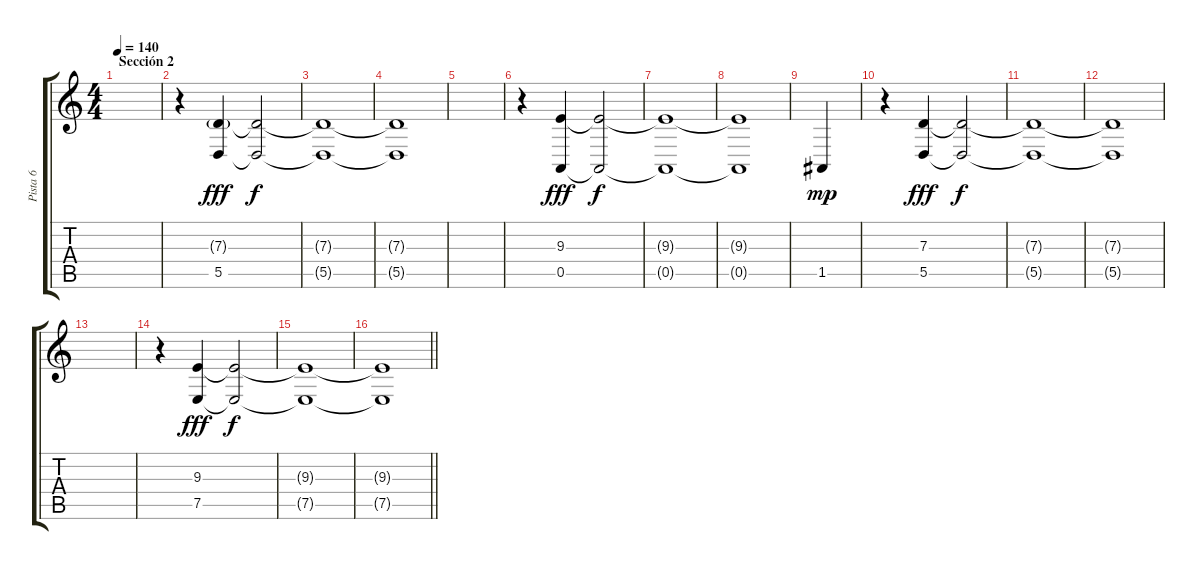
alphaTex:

\track ("Pista 6" "Pista 6") {instrument stringensemble1}
\staff {score tabs}
\tuning (E4 B3 G3 D3 A2 E2) {hide}
\ts (4 4)
\section ("" "Sección 2")
\tempo 140
\clef g2
\ks c
|
r.4{volume 1} (7.3{g} 5.5).4{dy fff volume 16} (7.3{t} 5.5{t}).2{dy f} |
(7.3{t} 5.5{t}).1 |
(7.3{t} 5.5{t}).1 |
|
r.4{volume 0} (9.3 0.5).4{dy fff volume 16} (9.3{t} 0.5{t}).2{dy f} |
(9.3{t} 0.5{t}).1 |
(9.3{t} 0.5{t}).1 |
1.5.4{dy mp} |
r.4{volume 0} (7.3 5.5).4{dy fff volume 16} (7.3{t} 5.5{t}).2{dy f} |
(7.3{t} 5.5{t}).1 |
(7.3{t} 5.5{t}).1 |
|
r.4{volume 0} (9.3 7.5).4{dy fff volume 16} (9.3{t} 7.5{t}).2{dy f} |
(9.3{t} 7.5{t}).1 |
\barLineRight lightlight
(9.3{t} 7.5{t}).1
